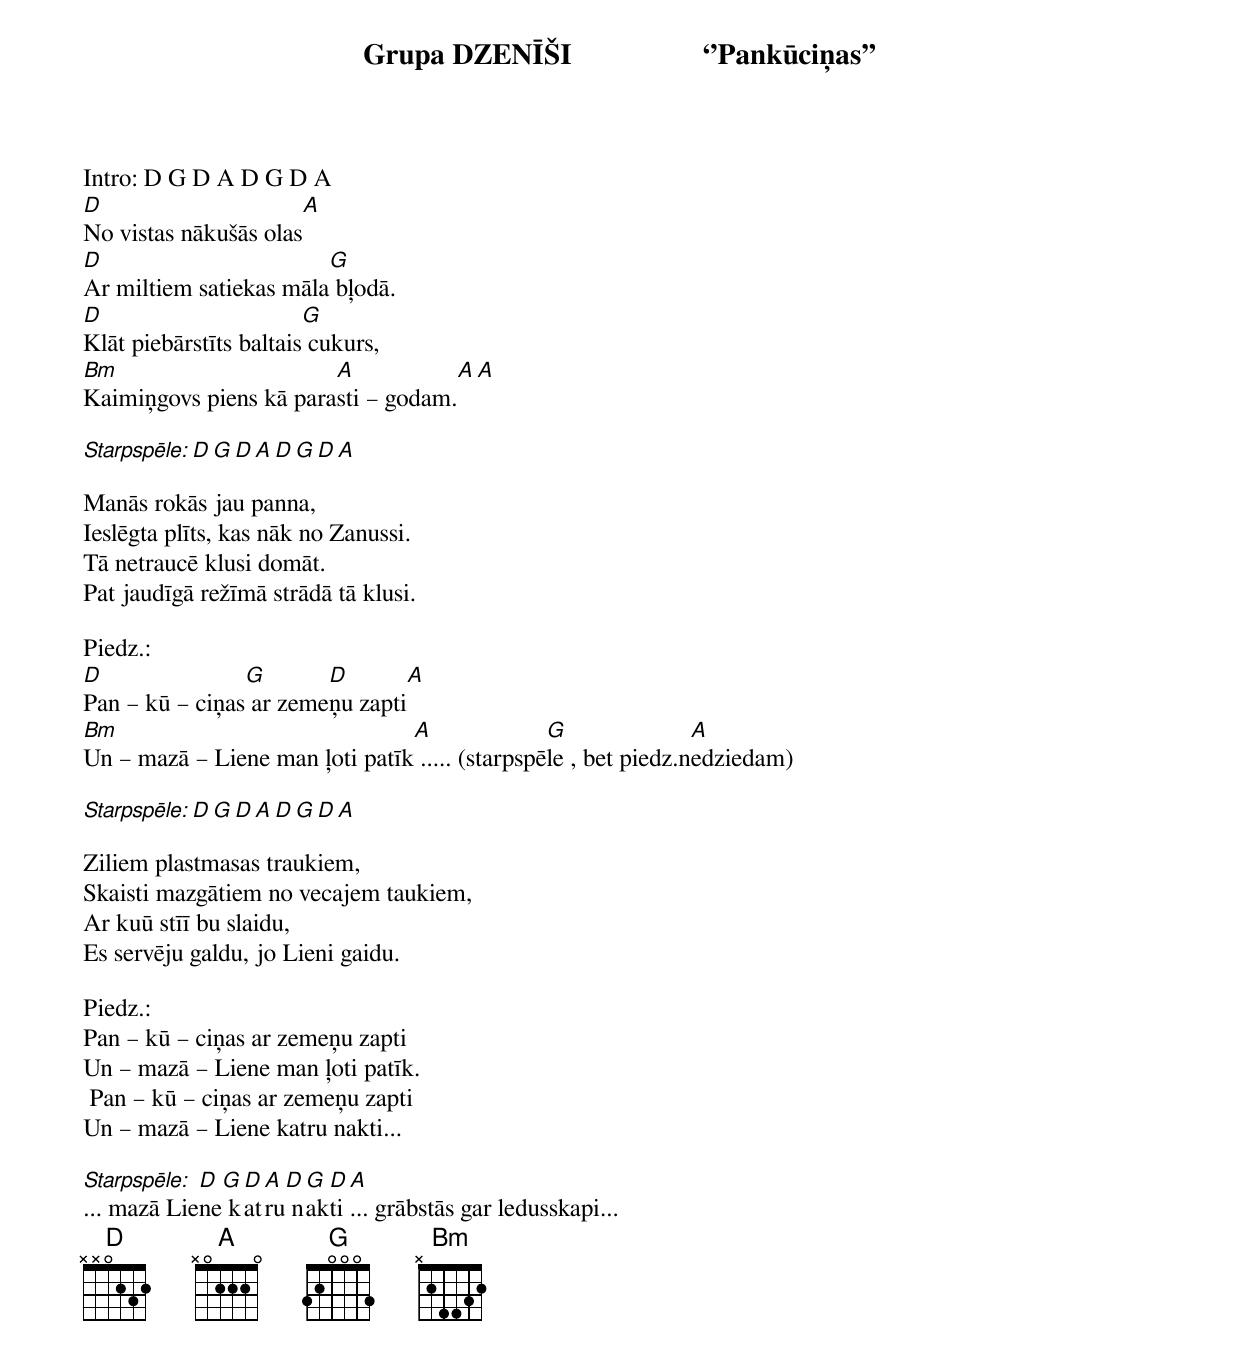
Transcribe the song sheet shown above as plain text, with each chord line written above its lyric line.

Grupa DZENĪŠI                  ‘’Pankūciņas’’

Intro: D G D A D G D A
D			A
No vistas nākušās olas
D			G
Ar miltiem satiekas māla bļodā.
D			G
Klāt piebārstīts baltais cukurs,
Bm			A			A A
Kaimiņgovs piens kā parasti – godam.

Starpspēle: D G D A D G D A

Manās rokās jau panna,
Ieslēgta plīts, kas nāk no Zanussi.
Tā netraucē klusi domāt.
Pat jaudīgā režīmā strādā tā klusi.

Piedz.:
D		G	D	A
Pan – kū – ciņas ar zemeņu zapti
Bm				A		G		A
Un – mazā – Liene man ļoti patīk ..... (starpspēle , bet piedz.nedziedam)

Starpspēle: D G D A D G D A

Ziliem plastmasas traukiem,
Skaisti mazgātiem no vecajem taukiem,
Ar kuū stīī bu slaidu,
Es servēju galdu, jo Lieni gaidu.

Piedz.:
Pan – kū – ciņas ar zemeņu zapti
Un – mazā – Liene man ļoti patīk.
 Pan – kū – ciņas ar zemeņu zapti
Un – mazā – Liene katru nakti...

Starpspēle: D G D A D G D A
... mazā Liene katru nakti... grābstās gar ledusskapi...
